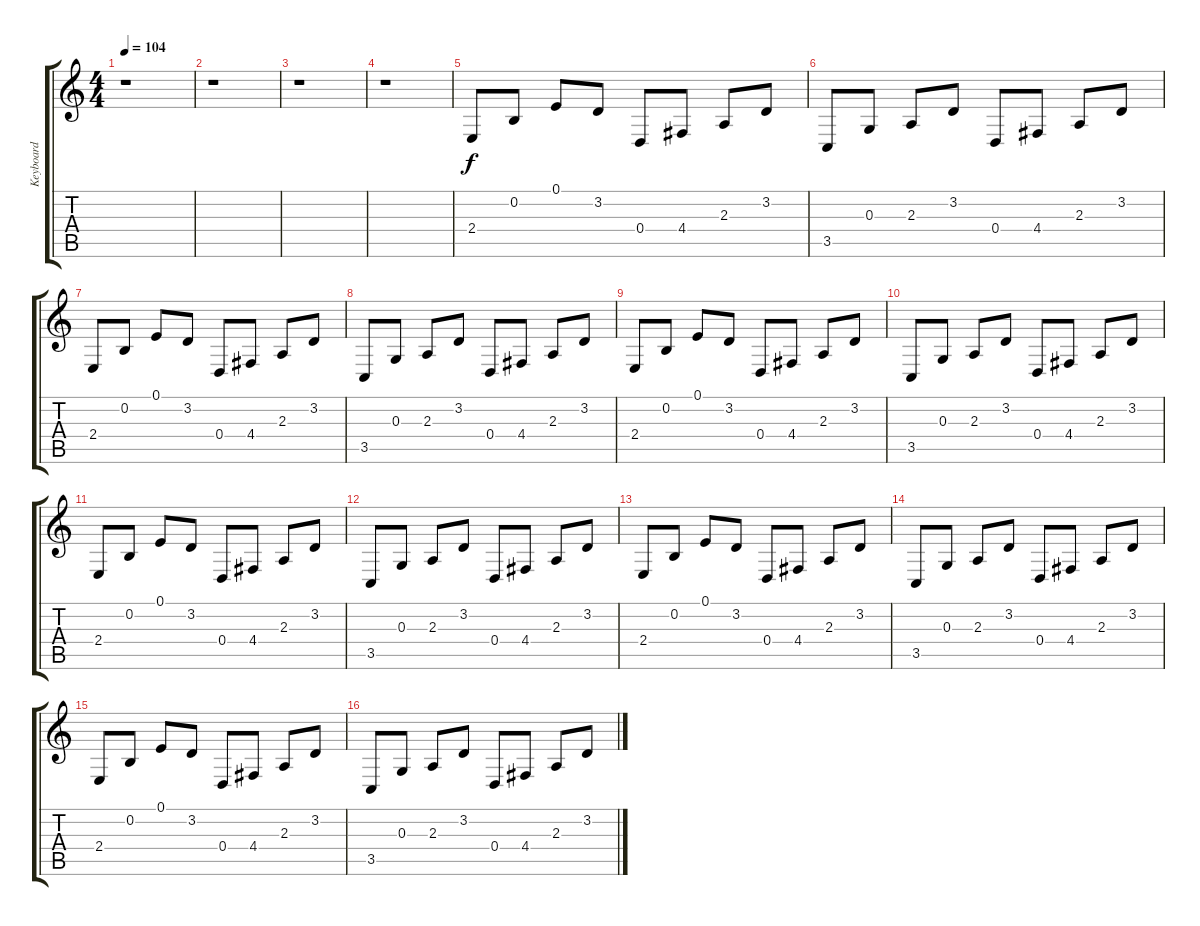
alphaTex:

\track ("Keyboard" "Keyboard") {instrument acousticgrandpiano}
\staff {score tabs}
\tuning (E4 B3 G3 D3 A2 E2) {hide}
\ts (4 4)
\tempo 104
\clef g2
\ks c
r.1{dy f} |
r.1 |
r.1 |
r.1 |
2.4.8 0.2.8 0.1.8 3.2.8 0.4.8 4.4.8 2.3.8 3.2.8 |
3.5.8 0.3.8 2.3.8 3.2.8 0.4.8 4.4.8 2.3.8 3.2.8 |
2.4.8 0.2.8 0.1.8 3.2.8 0.4.8 4.4.8 2.3.8 3.2.8 |
3.5.8 0.3.8 2.3.8 3.2.8 0.4.8 4.4.8 2.3.8 3.2.8 |
2.4.8 0.2.8 0.1.8 3.2.8 0.4.8 4.4.8 2.3.8 3.2.8 |
3.5.8 0.3.8 2.3.8 3.2.8 0.4.8 4.4.8 2.3.8 3.2.8 |
2.4.8 0.2.8 0.1.8 3.2.8 0.4.8 4.4.8 2.3.8 3.2.8 |
3.5.8 0.3.8 2.3.8 3.2.8 0.4.8 4.4.8 2.3.8 3.2.8 |
2.4.8 0.2.8 0.1.8 3.2.8 0.4.8 4.4.8 2.3.8 3.2.8 |
3.5.8 0.3.8 2.3.8 3.2.8 0.4.8 4.4.8 2.3.8 3.2.8 |
2.4.8 0.2.8 0.1.8 3.2.8 0.4.8 4.4.8 2.3.8 3.2.8 |
3.5.8 0.3.8 2.3.8 3.2.8 0.4.8 4.4.8 2.3.8 3.2.8
